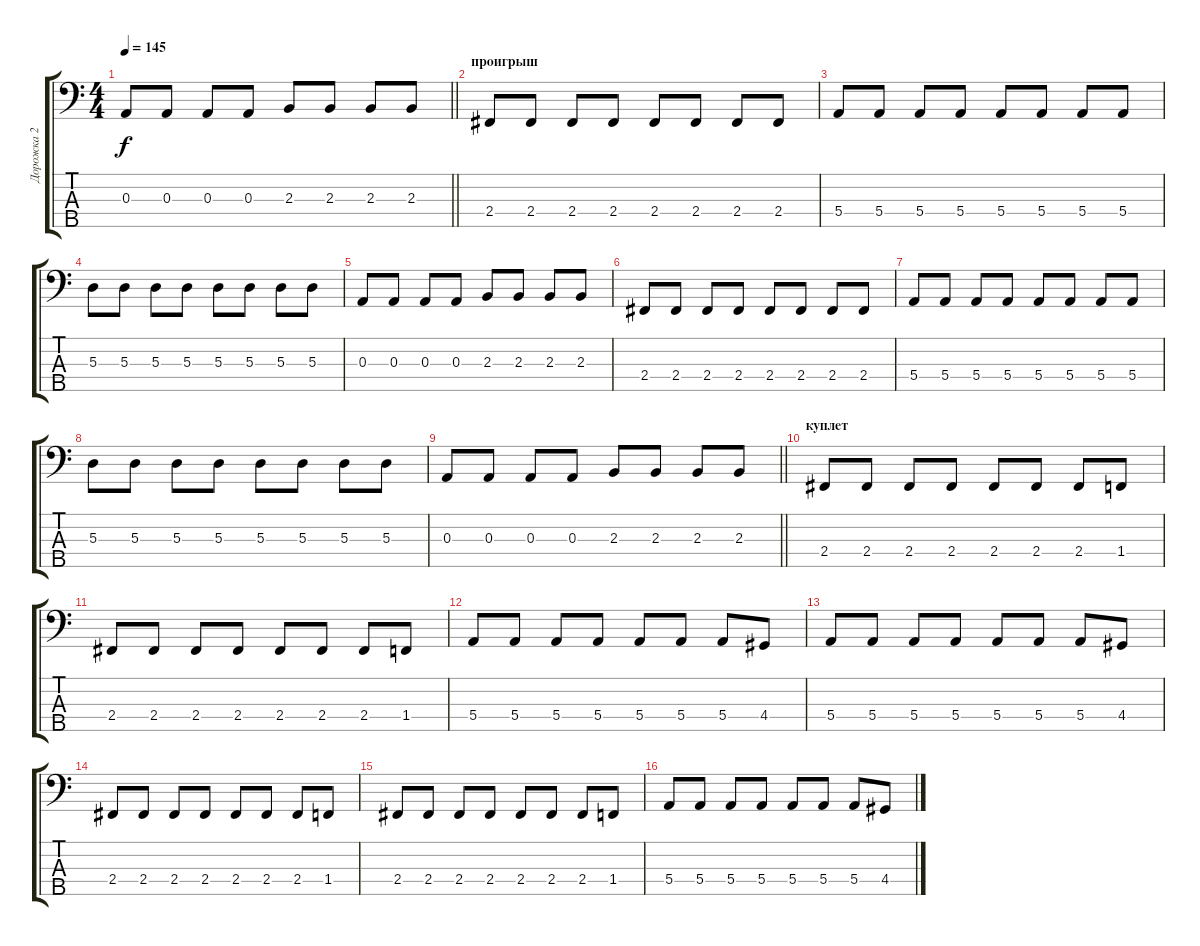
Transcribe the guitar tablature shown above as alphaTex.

\track ("Дорожка 2" "Дорожка 2") {instrument electricbassfinger}
\staff {score tabs}
\tuning (G2 D2 A1 E1 B0) {hide}
\ts (4 4)
\tempo 145
\clef f4
\barLineRight lightlight
\ks c
0.3.8{dy f} 0.3.8 0.3.8 0.3.8 2.3.8 2.3.8 2.3.8 2.3.8 |
\section ("" "проигрыш")
2.4.8 2.4.8 2.4.8 2.4.8 2.4.8 2.4.8 2.4.8 2.4.8 |
5.4.8 5.4.8 5.4.8 5.4.8 5.4.8 5.4.8 5.4.8 5.4.8 |
5.3.8 5.3.8 5.3.8 5.3.8 5.3.8 5.3.8 5.3.8 5.3.8 |
0.3.8 0.3.8 0.3.8 0.3.8 2.3.8 2.3.8 2.3.8 2.3.8 |
2.4.8 2.4.8 2.4.8 2.4.8 2.4.8 2.4.8 2.4.8 2.4.8 |
5.4.8 5.4.8 5.4.8 5.4.8 5.4.8 5.4.8 5.4.8 5.4.8 |
5.3.8 5.3.8 5.3.8 5.3.8 5.3.8 5.3.8 5.3.8 5.3.8 |
\barLineRight lightlight
0.3.8 0.3.8 0.3.8 0.3.8 2.3.8 2.3.8 2.3.8 2.3.8 |
\section ("" "куплет")
2.4.8 2.4.8 2.4.8 2.4.8 2.4.8 2.4.8 2.4.8 1.4.8 |
2.4.8 2.4.8 2.4.8 2.4.8 2.4.8 2.4.8 2.4.8 1.4.8 |
5.4.8 5.4.8 5.4.8 5.4.8 5.4.8 5.4.8 5.4.8 4.4.8 |
5.4.8 5.4.8 5.4.8 5.4.8 5.4.8 5.4.8 5.4.8 4.4.8 |
2.4.8 2.4.8 2.4.8 2.4.8 2.4.8 2.4.8 2.4.8 1.4.8 |
2.4.8 2.4.8 2.4.8 2.4.8 2.4.8 2.4.8 2.4.8 1.4.8 |
5.4.8 5.4.8 5.4.8 5.4.8 5.4.8 5.4.8 5.4.8 4.4.8
